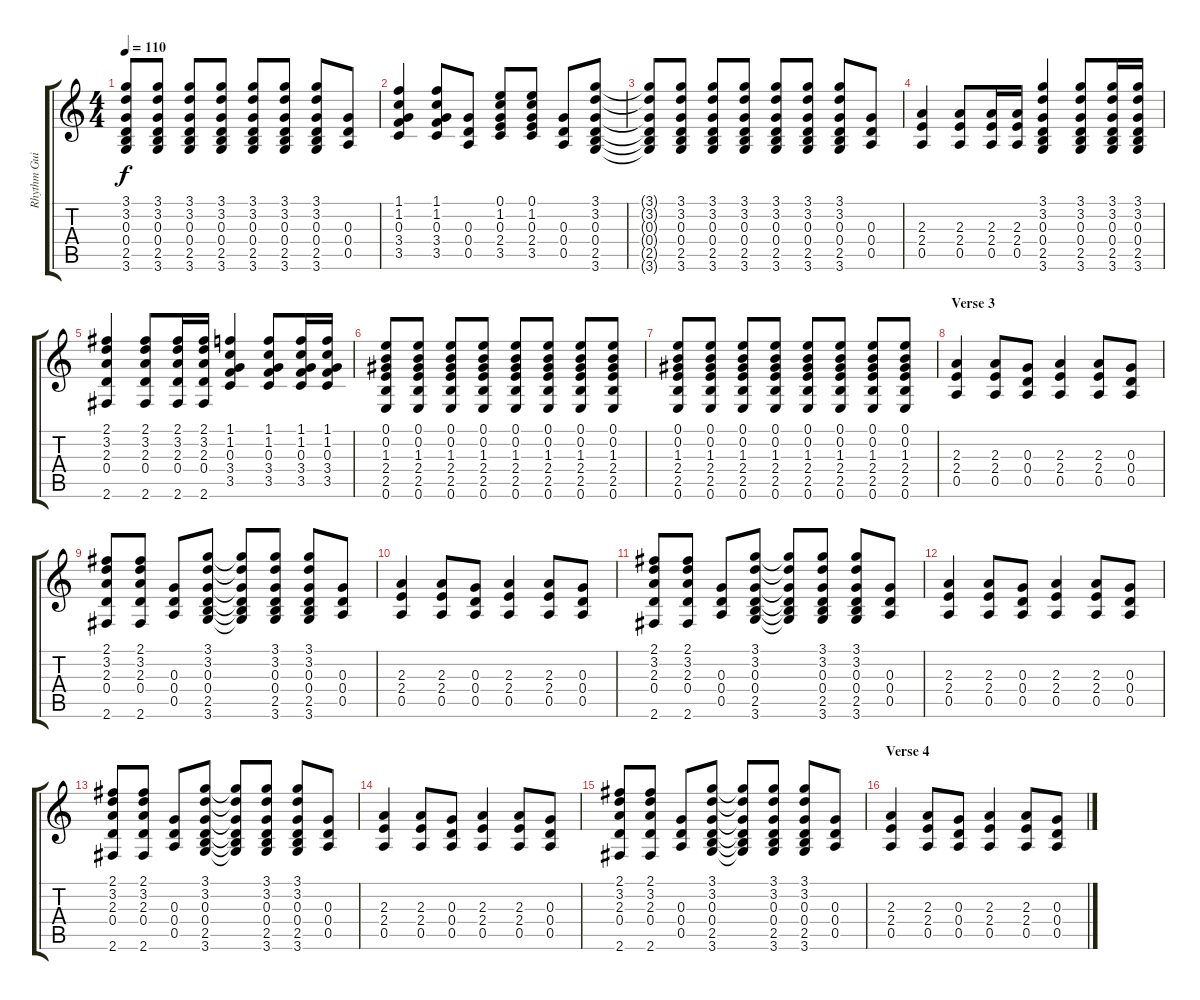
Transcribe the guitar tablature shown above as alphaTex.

\track ("Rhythm Guitar 1" "Rhythm Gui") {instrument overdrivenguitar}
\staff {score tabs}
\tuning (E4 B3 G3 D3 A2 E2) {hide}
\ts (4 4)
\tempo 110
\clef g2
\ks c
(3.1{t} 3.2{t} 0.3{t} 0.4{t} 2.5{t} 3.6{t}).8{dy f} (3.1 3.2 0.3 0.4 2.5 3.6).8 (3.1 3.2 0.3 0.4 2.5 3.6).8 (3.1 3.2 0.3 0.4 2.5 3.6).8 (3.1 3.2 0.3 0.4 2.5 3.6).8 (3.1 3.2 0.3 0.4 2.5 3.6).8 (3.1 3.2 0.3 0.4 2.5 3.6).8 (0.3 0.4 0.5).8 |
(1.1 1.2 0.3 3.4 3.5).4 (1.1 1.2 0.3 3.4 3.5).8 (0.3 0.4 0.5).8 (0.1 1.2 0.3 2.4 3.5).8 (0.1 1.2 0.3 2.4 3.5).8 (0.3 0.4 0.5).8 (3.1 3.2 0.3 0.4 2.5 3.6).8 |
(3.1{t} 3.2{t} 0.3{t} 0.4{t} 2.5{t} 3.6{t}).8 (3.1 3.2 0.3 0.4 2.5 3.6).8 (3.1 3.2 0.3 0.4 2.5 3.6).8 (3.1 3.2 0.3 0.4 2.5 3.6).8 (3.1 3.2 0.3 0.4 2.5 3.6).8 (3.1 3.2 0.3 0.4 2.5 3.6).8 (3.1 3.2 0.3 0.4 2.5 3.6).8 (0.3 0.4 0.5).8 |
(2.3 2.4 0.5).4 (2.3 2.4 0.5).8 (2.3 2.4 0.5).16 (2.3 2.4 0.5).16 (3.1 3.2 0.3 0.4 2.5 3.6).4 (3.1 3.2 0.3 0.4 2.5 3.6).8 (3.1 3.2 0.3 0.4 2.5 3.6).16 (3.1 3.2 0.3 0.4 2.5 3.6).16 |
(2.1 3.2 2.3 0.4 2.6).4 (2.1 3.2 2.3 0.4 2.6).8 (2.1 3.2 2.3 0.4 2.6).16 (2.1 3.2 2.3 0.4 2.6).16 (1.1 1.2 0.3 3.4 3.5).4 (1.1 1.2 0.3 3.4 3.5).8 (1.1 1.2 0.3 3.4 3.5).16 (1.1 1.2 0.3 3.4 3.5).16 |
(0.1 0.2 1.3 2.4 2.5 0.6).8 (0.1 0.2 1.3 2.4 2.5 0.6).8 (0.1 0.2 1.3 2.4 2.5 0.6).8 (0.1 0.2 1.3 2.4 2.5 0.6).8 (0.1 0.2 1.3 2.4 2.5 0.6).8 (0.1 0.2 1.3 2.4 2.5 0.6).8 (0.1 0.2 1.3 2.4 2.5 0.6).8 (0.1 0.2 1.3 2.4 2.5 0.6).8 |
(0.1 0.2 1.3 2.4 2.5 0.6).8 (0.1 0.2 1.3 2.4 2.5 0.6).8 (0.1 0.2 1.3 2.4 2.5 0.6).8 (0.1 0.2 1.3 2.4 2.5 0.6).8 (0.1 0.2 1.3 2.4 2.5 0.6).8 (0.1 0.2 1.3 2.4 2.5 0.6).8 (0.1 0.2 1.3 2.4 2.5 0.6).8 (0.1 0.2 1.3 2.4 2.5 0.6).8 |
\section ("" "Verse 3")
(2.3 2.4 0.5).4 (2.3 2.4 0.5).8 (0.3 0.4 0.5).8 (2.3 2.4 0.5).4 (2.3 2.4 0.5).8 (0.3 0.4 0.5).8 |
(2.1 3.2 2.3 0.4 2.6).8 (2.1 3.2 2.3 0.4 2.6).8 (0.3 0.4 0.5).8 (3.1 3.2 0.3 0.4 2.5 3.6).8 (3.1{t} 3.2{t} 0.3{t} 0.4{t} 2.5{t} 3.6{t}).8 (3.1 3.2 0.3 0.4 2.5 3.6).8 (3.1 3.2 0.3 0.4 2.5 3.6).8 (0.3 0.4 0.5).8 |
(2.3 2.4 0.5).4 (2.3 2.4 0.5).8 (0.3 0.4 0.5).8 (2.3 2.4 0.5).4 (2.3 2.4 0.5).8 (0.3 0.4 0.5).8 |
(2.1 3.2 2.3 0.4 2.6).8 (2.1 3.2 2.3 0.4 2.6).8 (0.3 0.4 0.5).8 (3.1 3.2 0.3 0.4 2.5 3.6).8 (3.1{t} 3.2{t} 0.3{t} 0.4{t} 2.5{t} 3.6{t}).8 (3.1 3.2 0.3 0.4 2.5 3.6).8 (3.1 3.2 0.3 0.4 2.5 3.6).8 (0.3 0.4 0.5).8 |
(2.3 2.4 0.5).4 (2.3 2.4 0.5).8 (0.3 0.4 0.5).8 (2.3 2.4 0.5).4 (2.3 2.4 0.5).8 (0.3 0.4 0.5).8 |
(2.1 3.2 2.3 0.4 2.6).8 (2.1 3.2 2.3 0.4 2.6).8 (0.3 0.4 0.5).8 (3.1 3.2 0.3 0.4 2.5 3.6).8 (3.1{t} 3.2{t} 0.3{t} 0.4{t} 2.5{t} 3.6{t}).8 (3.1 3.2 0.3 0.4 2.5 3.6).8 (3.1 3.2 0.3 0.4 2.5 3.6).8 (0.3 0.4 0.5).8 |
(2.3 2.4 0.5).4 (2.3 2.4 0.5).8 (0.3 0.4 0.5).8 (2.3 2.4 0.5).4 (2.3 2.4 0.5).8 (0.3 0.4 0.5).8 |
(2.1 3.2 2.3 0.4 2.6).8 (2.1 3.2 2.3 0.4 2.6).8 (0.3 0.4 0.5).8 (3.1 3.2 0.3 0.4 2.5 3.6).8 (3.1{t} 3.2{t} 0.3{t} 0.4{t} 2.5{t} 3.6{t}).8 (3.1 3.2 0.3 0.4 2.5 3.6).8 (3.1 3.2 0.3 0.4 2.5 3.6).8 (0.3 0.4 0.5).8 |
\section ("" "Verse 4")
(2.3 2.4 0.5).4 (2.3 2.4 0.5).8 (0.3 0.4 0.5).8 (2.3 2.4 0.5).4 (2.3 2.4 0.5).8 (0.3 0.4 0.5).8
